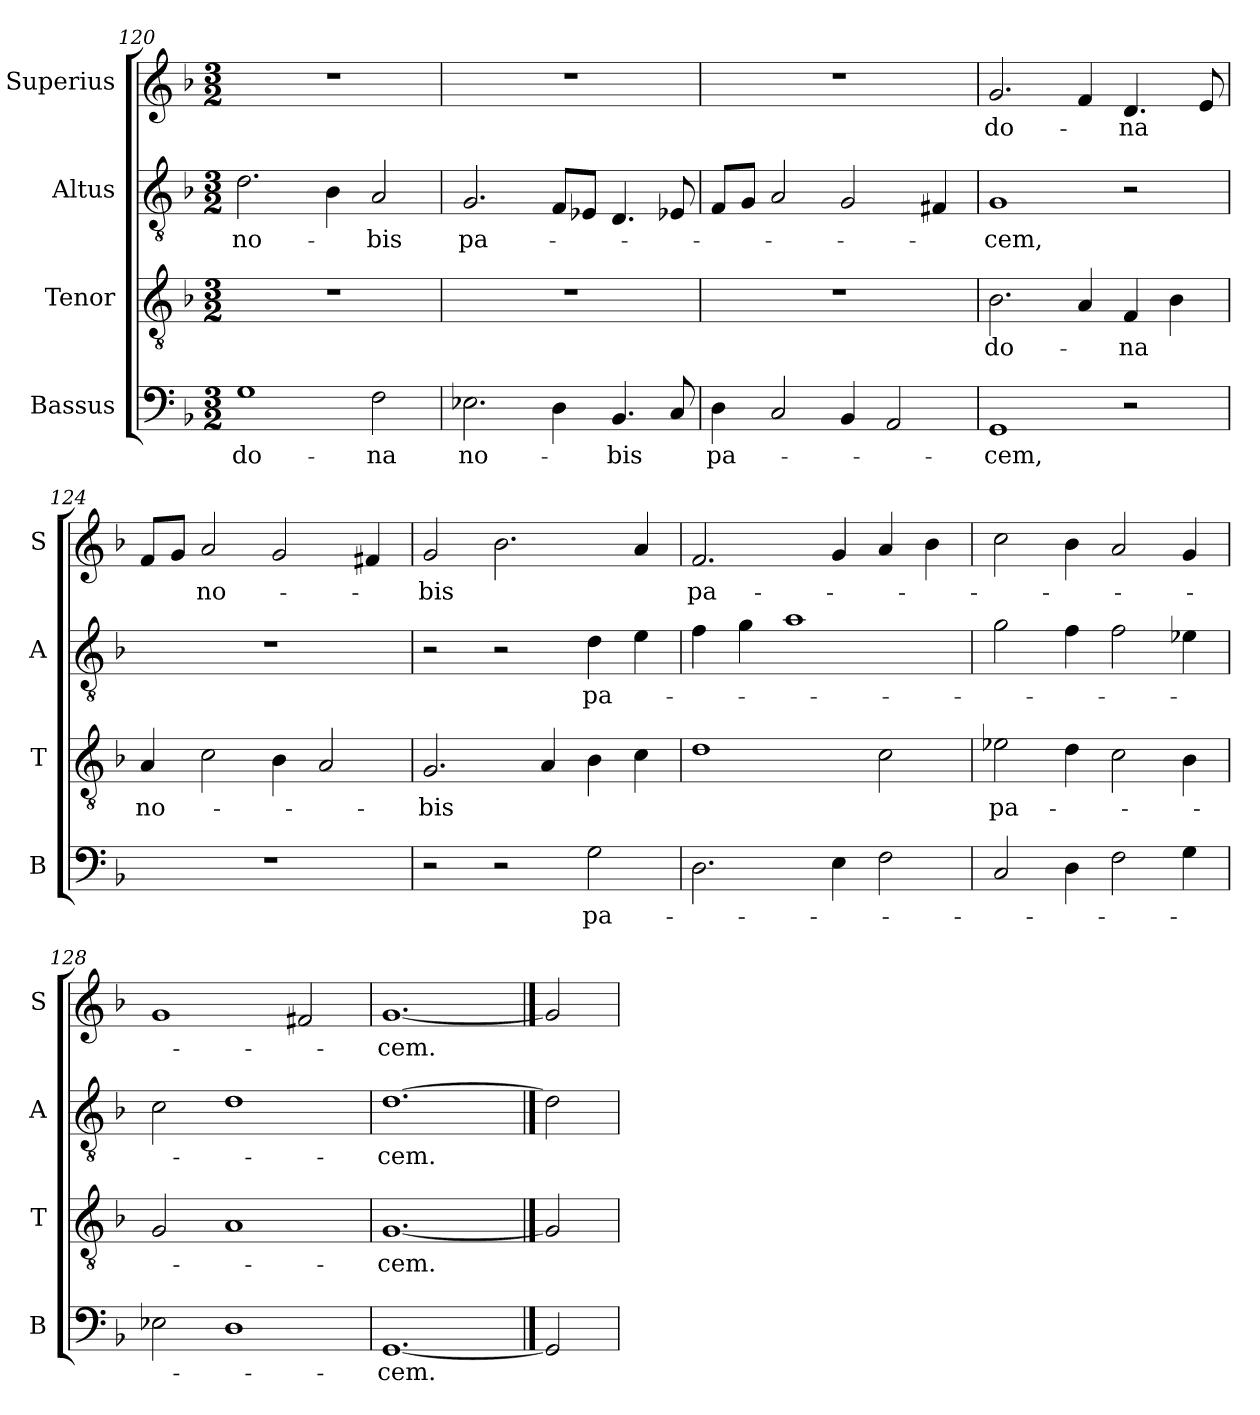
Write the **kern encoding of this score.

**kern	**text	**kern	**text	**kern	**text	**kern	**text
*part4	*part4	*part3	*part3	*part2	*part2	*part1	*part1
*staff4	*staff4	*staff3	*staff3	*staff2	*staff2	*staff1	*staff1
*I"Bassus	*	*I"Tenor	*	*I"Altus	*	*I"Superius	*
*I'B	*	*I'T	*	*I'A	*	*I'S	*
*clefF4	*	*clefGv2	*	*clefGv2	*	*clefG2	*
*k[b-]	*	*k[b-]	*	*k[b-]	*	*k[b-]	*
*M3/2	*	*M3/2	*	*M3/2	*	*M3/2	*
=120	=120	=120	=120	=120	=120	=120	=120
1G	do-	1.r	.	2.d	no-	1.r	.
.	.	.	.	4B-	.	.	.
2F	-na	.	.	2A	-bis	.	.
=121	=121	=121	=121	=121	=121	=121	=121
!	!	!	!	!	!LO:LY:i	!	!
2.E-X	no-	1.r	.	2.G	pa-	1.r	.
4D	.	.	.	8FL	.	.	.
.	.	.	.	8E-XJ	.	.	.
4.BB-	-bis	.	.	4.D	.	.	.
8C	.	.	.	8E-X	.	.	.
=122	=122	=122	=122	=122	=122	=122	=122
!	!LO:LY:i	!	!	!	!	!	!
4D	pa-	1.r	.	8FL	.	1.r	.
.	.	.	.	8GJ	.	.	.
2C	.	.	.	2A	.	.	.
4BB-	.	.	.	2G	.	.	.
2AA	.	.	.	.	.	.	.
.	.	.	.	4F#X	.	.	.
=123	=123	=123	=123	=123	=123	=123	=123
!	!LO:LY:i	!	!	!	!LO:LY:i	!	!LO:LY:i
1GG	-cem,	2.B-	do-	1G	-cem,	2.g	do-
.	.	4A	.	.	.	4f	.
!	!	!	!	!	!	!	!LO:LY:i
2r	.	4F	-na	2r	.	4.d	-na
.	.	4B-	.	.	.	.	.
.	.	.	.	.	.	8e	.
=124	=124	=124	=124	=124	=124	=124	=124
1.r	.	4A	no-	1.r	.	8fL	.
.	.	.	.	.	.	8gJ	.
!	!	!	!	!	!	!	!LO:LY:i
.	.	2c	.	.	.	2a	no-
.	.	4B-	.	.	.	2g	.
.	.	2A	.	.	.	.	.
.	.	.	.	.	.	4f#X	.
=125	=125	=125	=125	=125	=125	=125	=125
!	!	!	!	!	!	!	!LO:LY:i
2r	.	2.G	-bis	2r	.	2g	-bis
2r	.	.	.	2r	.	2.b-	.
.	.	4A	.	.	.	.	.
2G	pa-	4B-	.	4d	pa-	.	.
.	.	4c	.	4e	.	4a	.
=126	=126	=126	=126	=126	=126	=126	=126
2.D	.	1d	.	4f	.	2.f	pa-
.	.	.	.	4g	.	.	.
.	.	.	.	1a	.	.	.
4E	.	.	.	.	.	4g	.
2F	.	2c	.	.	.	4a	.
.	.	.	.	.	.	4b-	.
=127	=127	=127	=127	=127	=127	=127	=127
2C	.	2e-X	pa-	2g	.	2cc	.
4D	.	4d	.	4f	.	4b-	.
2F	.	2c	.	2f	.	2a	.
4G	.	4B-	.	4e-X	.	4g	.
=128	=128	=128	=128	=128	=128	=128	=128
2E-X	.	2G	.	2c	.	1g	.
1D	.	1A	.	1d	.	.	.
.	.	.	.	.	.	2f#X	.
=129	=129	=129	=129	=129	=129	=129	=129
[1.GG	-cem.	[1.G	-cem.	[1.d	-cem.	[1.g	-cem.
==130	==130	==130	==130	==130	==130	==130	==130
2GG]	.	2G]	.	2d]	.	2g]	.
=	=	=	=	=	=	=	=
*-	*-	*-	*-	*-	*-	*-	*-
